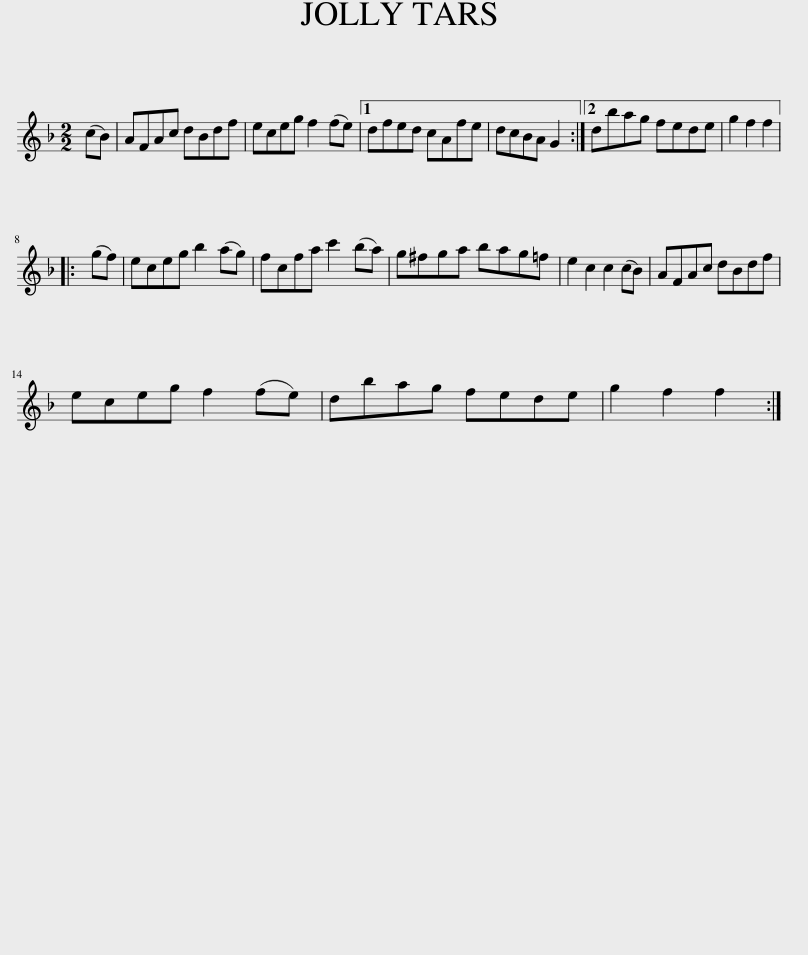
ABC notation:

X:1
L:1/8
M:2/2
I:linebreak $
K:F
V:1 treble
V:1
 (cB) | AFAc dBdf | eceg f2 (fe) |1 dfed cAfe | dcBA G2 :|2 %5
 dbag fede | g2 f2 f2 |:$ (gf) | eceg b2 (ag) | fcfa c'2 (ba) | %10
 g^fga bag=f | e2 c2 c2 (cB) | AFAc dBdf |$ eceg f2 (fe) | dbag fede | %15
 g2 f2 f2 :| %16
